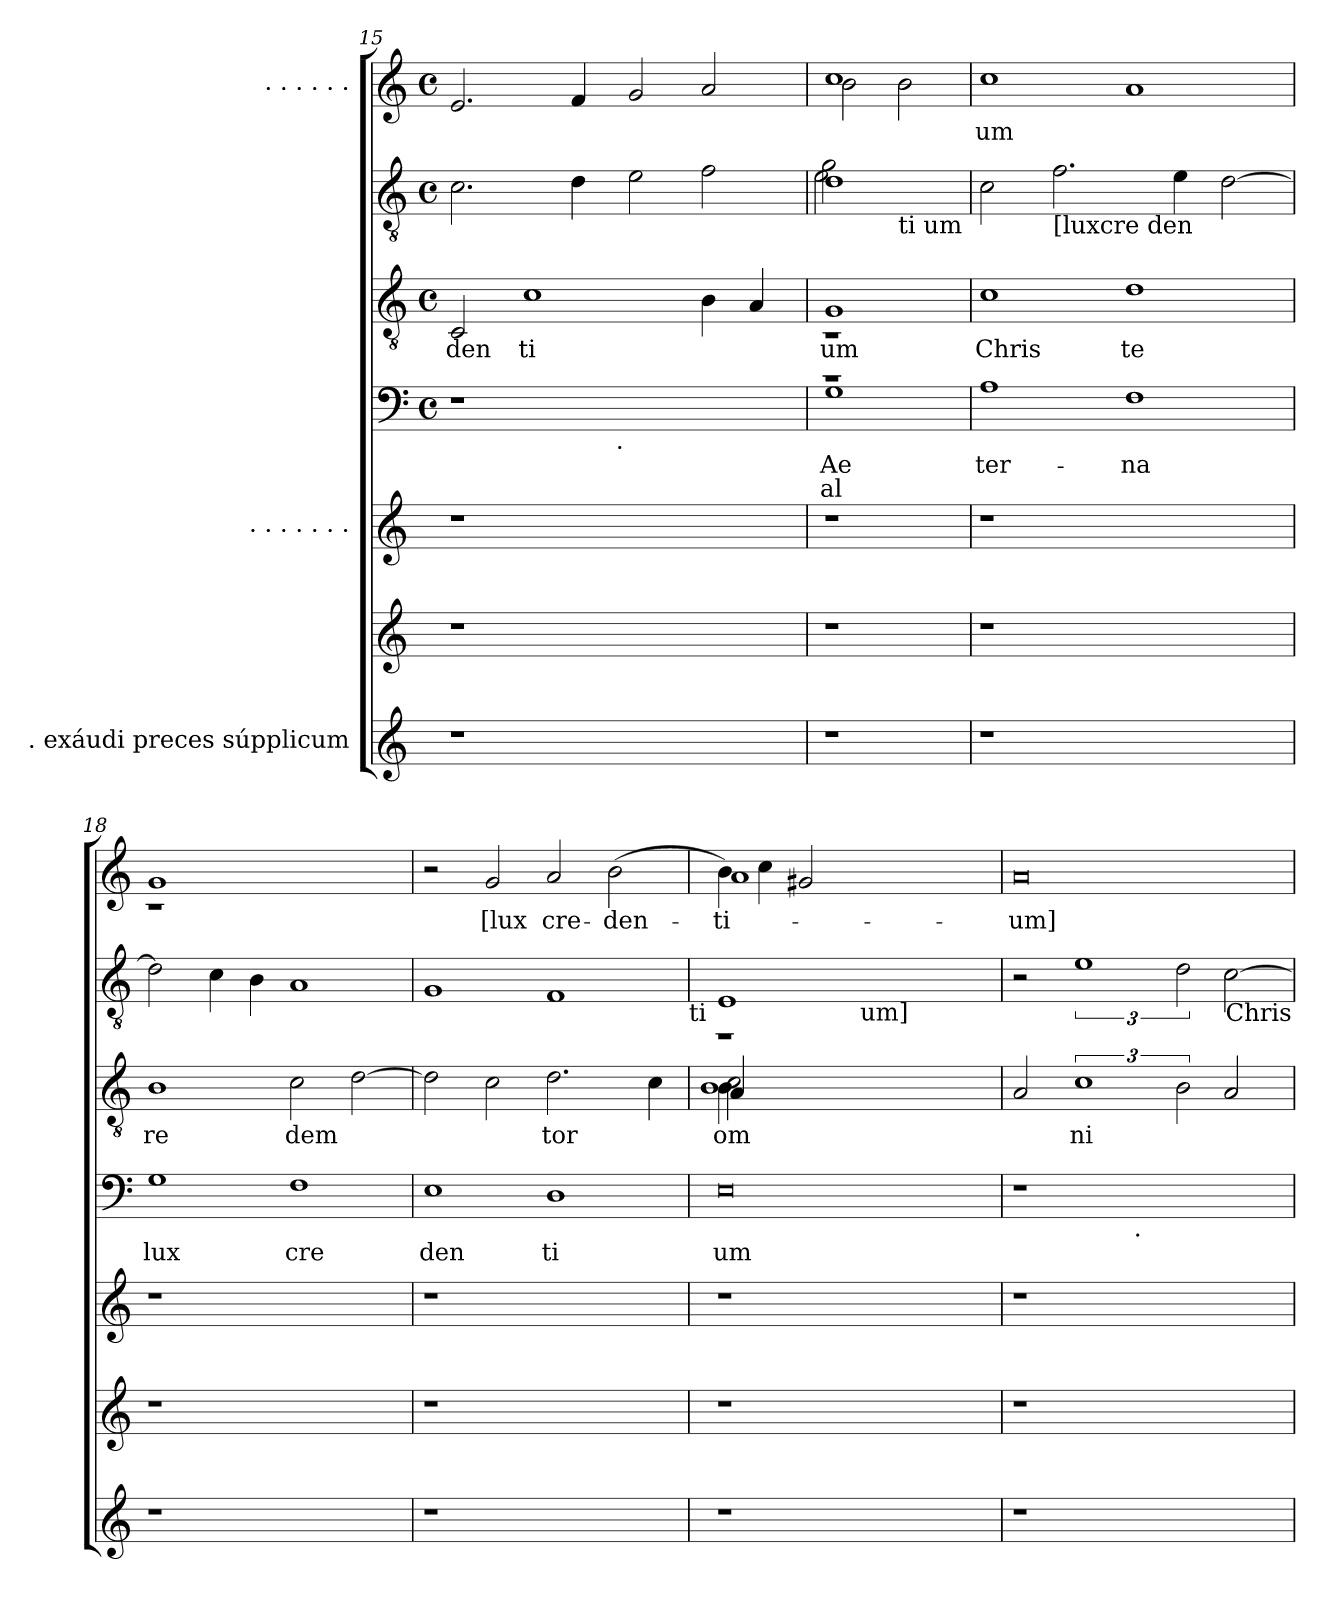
**kern	**kern	**kern	**kern	**text	**text	**kern	**text	**kern	**kern	**text
*part7	*part6	*part5	*part4	*part4	*part4	*part3	*part3	*part2	*part1	*part1
*staff7	*staff6	*staff5	*staff4	*staff4	*staff4	*staff3	*staff3	*staff2	*staff1	*staff1
*I". exáudi preces súpplicum	*	*I". . . . . . .	*	*	*	*	*	*	*I". . . . . .	*
*clefG2	*clefG2	*clefG2	*clefF4	*	*	*clefGv2	*	*clefGv2	*clefG2	*
*k[]	*k[]	*k[]	*k[]	*	*	*k[]	*	*k[]	*k[]	*
*C:	*C:	*C:	*C:	*	*	*C:	*	*C:	*C:	*
*	*	*	*M4/4	*	*	*M4/4	*	*M4/4	*M4/4	*
*	*	*	*met(c)	*	*	*met(c)	*	*met(c)	*met(c)	*
=15	=15	=15	=15	=15	=15	=15	=15	=15	=15	=15
!	!	!	!	!	!	!	!LO:LY:b	!	!	!
*	*	*	*^	*	*	*	*	*	*	*
1r	1r	1r	1r	2ryy	.	.	2C/	den	2.c\	2.e/	.
!	!	!	!	!	!	!	!	!LO:LY:b	!	!	!
.	.	.	.	4...ryy	.	.	1c	ti	.	.	.
.	.	.	.	.	.	.	.	.	4d\	4f/	.
!	!	!	!	!LO:TX:b:t=.	!	!	!	!	!	!	!
.	.	.	.	1ryy	.	.	.	.	.	.	.
1ryy	1ryy	1ryy	1ryy	.	.	.	.	.	2e\	2g/	.
.	.	.	.	.	.	.	4B\	.	2f\	2a/	.
.	.	.	.	.	.	.	4A/	.	.	.	.
.	.	.	.	32ryy	.	.	.	.	.	.	.
=16	=16	=16	=16	=16	=16	=16	=16	=16	=16	=16	=16
!	!	!	!	!	!LO:LY:b	!LO:LY:b	!	!LO:LY:b	!	!	!
*	*	*	*	*	*	*	*^	*	*^	*^	*
*	*	*	*	*	*	*	*	*	*	*	*^	*	*	*
1r	1r	1r	1rc	1G	Ae-	al-	1G	1rC	um	1d	2e\	2g\	1cc	2b\	.
!	!	!	!	!	!	!	!	!	!	!	!LO:TX:b:t=ti um	!	!	!	!
.	.	.	.	.	.	.	.	.	.	.	2ryy	2ryy	.	2b\	.
*	*	*	*v	*v	*	*	*	*	*	*	*	*	*	*	*
*	*	*	*	*	*	*v	*v	*	*	*	*	*	*	*
=17	=17	=17	=17	=17	=17	=17	=17	=17	=17	=17	=17	=17	=17
!	!	!	!	!LO:LY:b	!	!	!LO:LY:b	!	!	!	!	!	!LO:LY:b
*	*	*	*	*	*	*	*	*v	*v	*v	*	*	*
*	*	*	*	*	*	*	*	*	*v	*v	*
1r	1r	1r	1A	-ter-	.	1c	Chris	2c\	1cc	um
!	!	!	!	!	!	!	!	!LO:TX:b:t=[luxcre den	!	!
.	.	.	.	.	.	.	.	2.f\	.	.
!	!	!	!	!LO:LY:b	!	!	!LO:LY:b	!	!	!
1ryy	1ryy	1ryy	1F	-na	.	1d	te	.	1a	.
.	.	.	.	.	.	.	.	4e\	.	.
.	.	.	.	.	.	.	.	[>2d\	.	.
!!LO:PB:g=z
=18	=18	=18	=18	=18	=18	=18	=18	=18	=18	=18
*	*	*	*	*	*	*	*	*	*^	*
!	!	!	!	!LO:LY:b	!	!	!LO:LY:b	!	!	!LO:N:vis=1	!
1r	1r	1r	1G	lux	.	1B	re	2d\]	1g	0rc	.
.	.	.	.	.	.	.	.	4c\	.	.	.
.	.	.	.	.	.	.	.	4B\	.	.	.
!	!	!	!	!LO:LY:b	!	!	!LO:LY:b	!	!	!	!
1ryy	1ryy	1ryy	1F	cre	.	2c\	dem	1A	1ryy	.	.
.	.	.	.	.	.	[>2d\	.	.	.	.	.
*	*	*	*	*	*	*	*	*	*v	*v	*
=19	=19	=19	=19	=19	=19	=19	=19	=19	=19	=19
!	!	!	!	!LO:LY:b	!	!	!	!	!	!
1r	1r	1r	1E	den	.	2d\]	.	1G	2r	.
!	!	!	!	!	!	!	!	!	!	!LO:LY:b
.	.	.	.	.	.	2c\	.	.	2g/	[lux
!	!	!	!	!LO:LY:b	!	!	!LO:LY:b	!	!	!LO:LY:b
1ryy	1ryy	1ryy	1D	ti	.	2.d\	tor	1F	2a/	cre-
!	!	!	!	!	!	!	!	!	!	!LO:LY:b
.	.	.	.	.	.	.	.	.	(>2b\	-den-
.	.	.	.	.	.	4c\	.	.	.	.
!	!	!	!	!	!	!	!	!LO:TX:b:t=ti	!	!
=20	=20	=20	=20	=20	=20	=20	=20	=20	=20	=20
!	!	!	!	!LO:LY:b	!	!	!LO:LY:b	!	!	!LO:LY:b
*	*	*	*	*	*	*^	*	*^	*^	*
*	*	*	*	*	*	*	*^	*	*	*^	*	*	*
*	*	*	*	*	*	*	*	*^	*	*	*	*	*	*	*
1r	1r	1r	0E	um	.	4B\	4A/	2c\	1B	om	1ryy	1E	1r	4b\)	1a	-ti-
.	.	.	.	.	.	1ryy	1ryy	.	.	.	.	.	.	4cc\	.	.
.	.	.	.	.	.	.	.	1ryy	.	.	.	.	.	2g#/	.	.
!	!	!	!	!	!	!	!	!	!	!	!LO:TX:b:t=um]	!	!	!	!	!
1ryy	1ryy	1ryy	.	.	.	.	.	.	1ryy	.	1ryy	1ryy	1ryy	1ryy	1ryy	.
.	.	.	.	.	.	2.ryy	2.ryy	.	.	.	.	.	.	.	.	.
.	.	.	.	.	.	.	.	2ryy	.	.	.	.	.	.	.	.
*	*	*	*	*	*	*	*	*v	*v	*	*	*	*	*v	*v	*
*	*	*	*	*	*	*	*	*	*	*v	*v	*v	*	*
=21	=21	=21	=21	=21	=21	=21	=21	=21	=21	=21	=21	=21
!	!	!	!	!	!	!	!	!	!	!	!	!LO:LY:b
*	*	*	*^	*	*	*v	*v	*v	*	*	*	*
1r	1r	1r	1r	2ryy	.	.	2A/	.	2r	0a	-um]
!	!	!	!	!	!	!	!	!LO:LY:b	!	!	!
.	.	.	.	4...ryy	.	.	3%2c	ni	3%2e	.	.
!	!	!	!	!LO:TX:b:t=.	!	!	!	!	!	!	!
.	.	.	.	1ryy	.	.	.	.	.	.	.
1ryy	1ryy	1ryy	1ryy	.	.	.	.	.	.	.	.
.	.	.	.	.	.	.	3B\	.	3d\	.	.
.	.	.	.	.	.	.	2A/	.	[>2c\	.	.
.	.	.	.	32ryy	.	.	.	.	.	.	.
!	!	!	!	!	!	!	!	!	!LO:TX:b:t=Chris	!	!
*	*	*	*v	*v	*	*	*	*	*	*	*
=	=	=	=	=	=	=	=	=	=	=
*-	*-	*-	*-	*-	*-	*-	*-	*-	*-	*-
